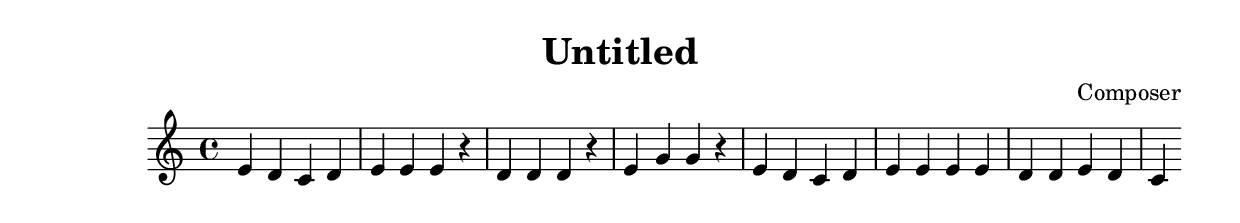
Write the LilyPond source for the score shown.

\header {
  title = "Untitled"
  composer = "Composer"
}

\score {
  \relative c' {
    e4 d4 c4 d4 e4 e4 e4 r d4 d4 d4 r e4 g4 g4 r e4 d4 c4 d4 e4 e4 e4 e4 d4 d4 e4 d4 c4
  }

  \layout {}
  \midi {}
}